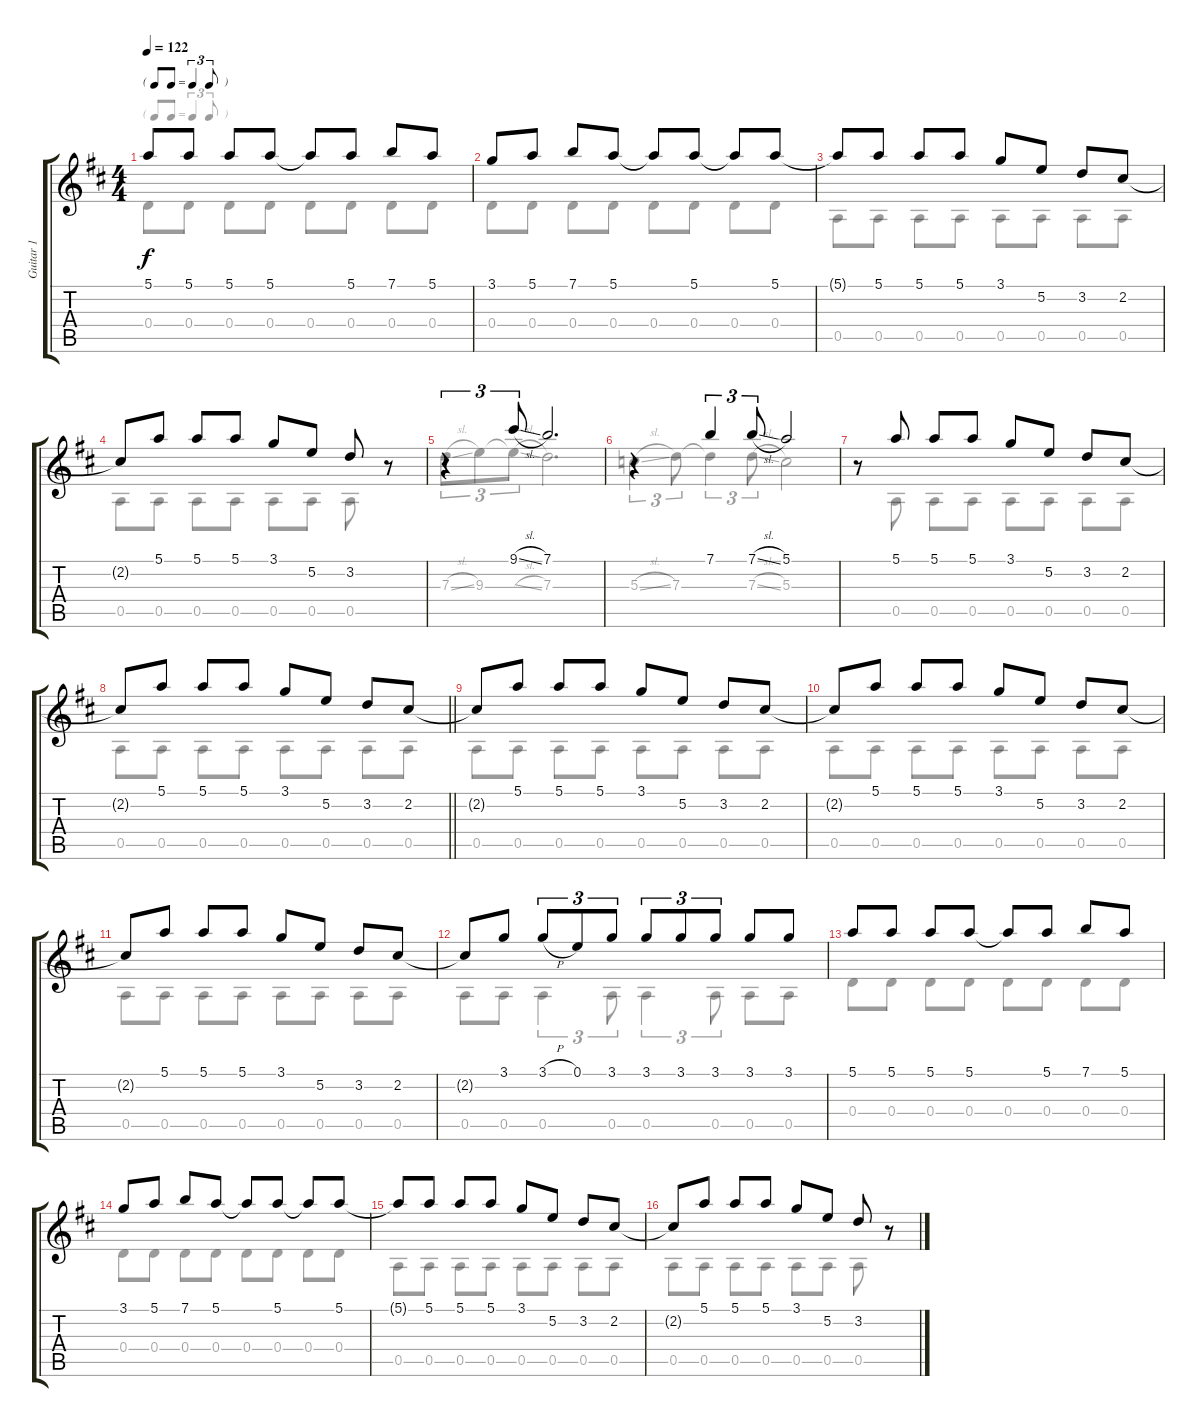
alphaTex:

\track ("Guitar 1" "Guitar 1") {instrument acousticguitarsteel}
\staff {score tabs}
\tuning (E4 B3 G3 D3 A2 E2) {hide}
\voice
\ts (4 4)
\tf triplet8th
\tempo 122
\clef g2
\ks d
5.1.8{dy f} 5.1.8 5.1.8 5.1.8 5.1{t}.8 5.1.8 7.1.8 5.1.8 |
3.1.8 5.1.8 7.1.8 5.1.8 5.1{t}.8 5.1.8 5.1{t}.8 5.1.8 |
5.1{t}.8 5.1.8 5.1.8 5.1.8 3.1.8 5.2.8 3.2.8 2.2.8 |
2.2{t}.8 5.1.8 5.1.8 5.1.8 3.1.8 5.2.8 3.2.8 r.8 |
r.4{tu (3 2)} 9.1{sl}.8{tu (3 2)} 7.1.2{d} |
r.4 7.1.4{tu (3 2)} 7.1{sl}.8{tu (3 2)} 5.1.2 |
r.8 5.1.8 5.1.8 5.1.8 3.1.8 5.2.8 3.2.8 2.2.8 |
\barLineRight lightlight
2.2{t}.8 5.1.8 5.1.8 5.1.8 3.1.8 5.2.8 3.2.8 2.2.8 |
2.2{t}.8 5.1.8 5.1.8 5.1.8 3.1.8 5.2.8 3.2.8 2.2.8 |
2.2{t}.8 5.1.8 5.1.8 5.1.8 3.1.8 5.2.8 3.2.8 2.2.8 |
2.2{t}.8 5.1.8 5.1.8 5.1.8 3.1.8 5.2.8 3.2.8 2.2.8 |
2.2{t}.8 3.1.8 3.1{h}.8{tu (3 2)} 0.1.8{tu (3 2)} 3.1.8{tu (3 2)} 3.1.8{tu (3 2)} 3.1.8{tu (3 2)} 3.1.8{tu (3 2)} 3.1.8 3.1.8 |
5.1.8 5.1.8 5.1.8 5.1.8 5.1{t}.8 5.1.8 7.1.8 5.1.8 |
3.1.8 5.1.8 7.1.8 5.1.8 5.1{t}.8 5.1.8 5.1{t}.8 5.1.8 |
5.1{t}.8 5.1.8 5.1.8 5.1.8 3.1.8 5.2.8 3.2.8 2.2.8 |
2.2{t}.8 5.1.8 5.1.8 5.1.8 3.1.8 5.2.8 3.2.8 r.8
\voice
\clef g2
\ottava regular
\simile none
\ks d
0.4.8{dy f} 0.4.8 0.4.8 0.4.8 0.4.8 0.4.8 0.4.8 0.4.8 |
0.4.8 0.4.8 0.4.8 0.4.8 0.4.8 0.4.8 0.4.8 0.4.8 |
0.5.8 0.5.8 0.5.8 0.5.8 0.5.8 0.5.8 0.5.8 0.5.8 |
0.5.8 0.5.8 0.5.8 0.5.8 0.5.8 0.5.8 0.5.8 r.8 |
7.3{sl}.8{tu (3 2)} 9.3.8{tu (3 2)} 9.3{sl t}.8{tu (3 2)} 7.3.2{d} |
5.3{sl}.4{tu (3 2)} 7.3.8{tu (3 2)} 7.3{t}.4{tu (3 2)} 7.3{sl}.8{tu (3 2)} 5.3.2 |
r.8 0.5.8 0.5.8 0.5.8 0.5.8 0.5.8 0.5.8 0.5.8 |
\barLineRight lightlight
0.5.8 0.5.8 0.5.8 0.5.8 0.5.8 0.5.8 0.5.8 0.5.8 |
0.5.8 0.5.8 0.5.8 0.5.8 0.5.8 0.5.8 0.5.8 0.5.8 |
0.5.8 0.5.8 0.5.8 0.5.8 0.5.8 0.5.8 0.5.8 0.5.8 |
0.5.8 0.5.8 0.5.8 0.5.8 0.5.8 0.5.8 0.5.8 0.5.8 |
0.5.8 0.5.8 0.5.4{tu (3 2)} 0.5.8{tu (3 2)} 0.5.4{tu (3 2)} 0.5.8{tu (3 2)} 0.5.8 0.5.8 |
0.4.8 0.4.8 0.4.8 0.4.8 0.4.8 0.4.8 0.4.8 0.4.8 |
0.4.8 0.4.8 0.4.8 0.4.8 0.4.8 0.4.8 0.4.8 0.4.8 |
0.5.8 0.5.8 0.5.8 0.5.8 0.5.8 0.5.8 0.5.8 0.5.8 |
0.5.8 0.5.8 0.5.8 0.5.8 0.5.8 0.5.8 0.5.8 r.8
